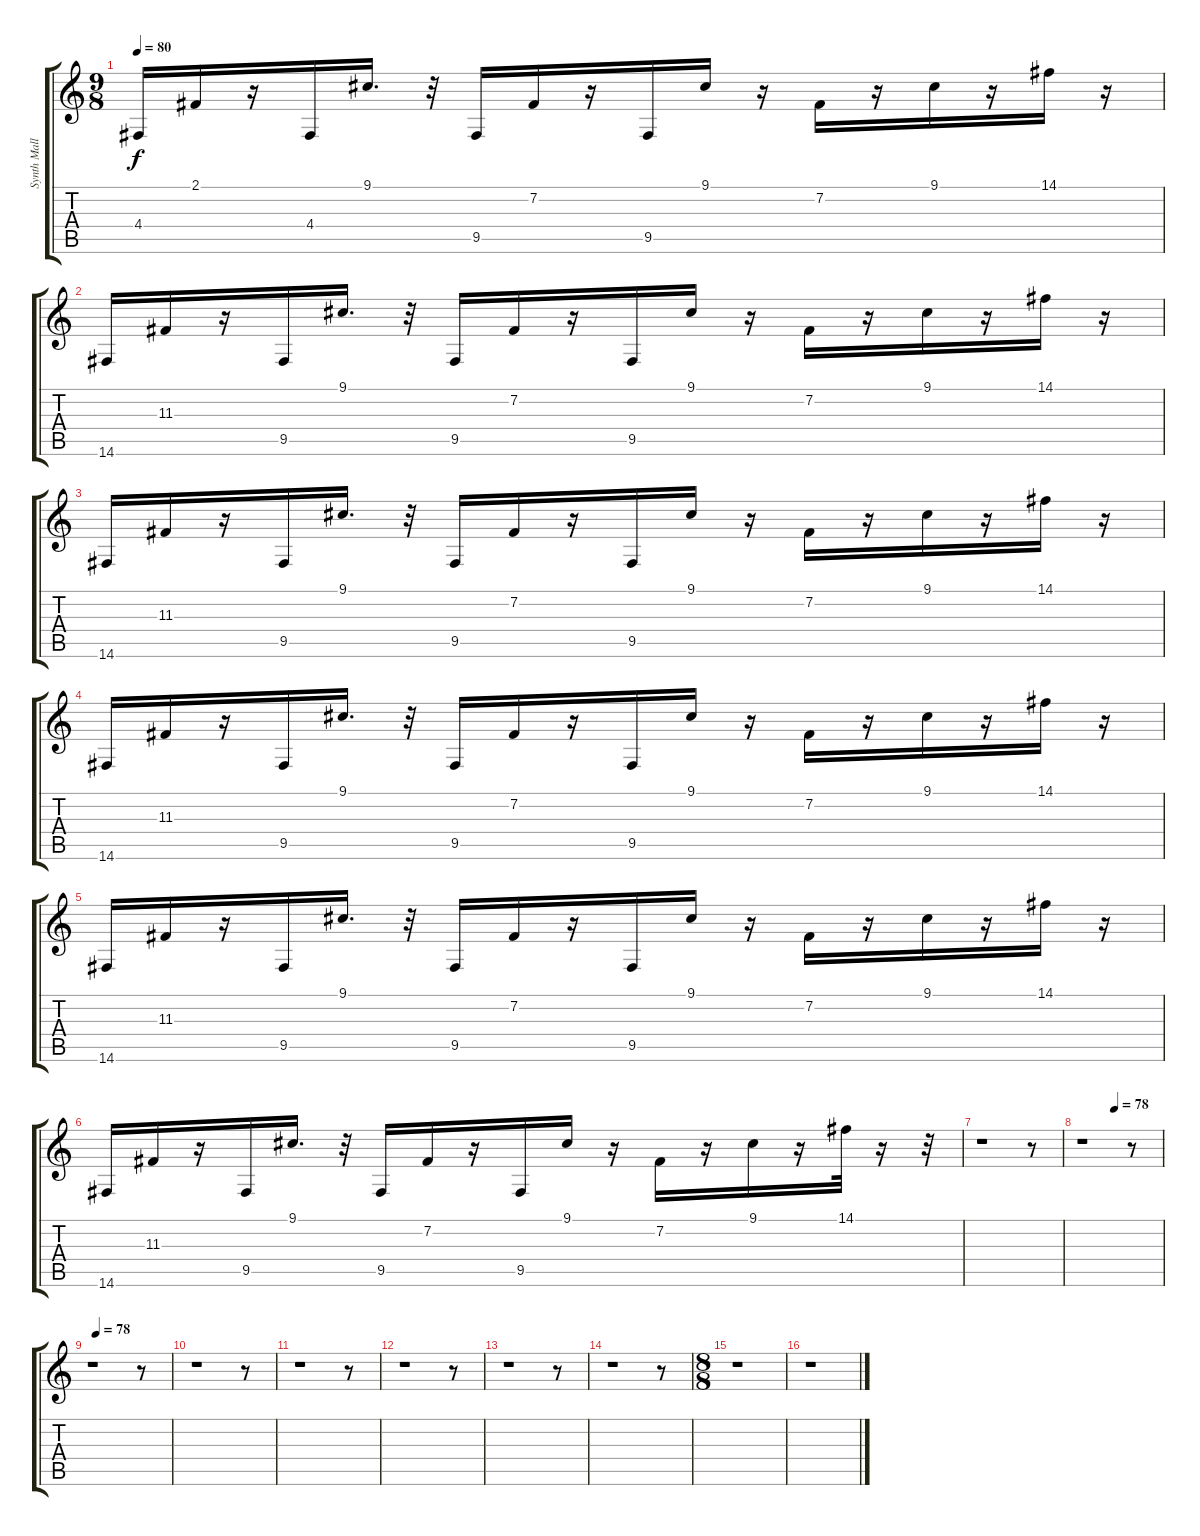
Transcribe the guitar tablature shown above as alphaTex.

\track ("Synth Mallet " "Synth Mall") {instrument fx3crystal}
\staff {score tabs}
\tuning (E4 B3 G3 D3 A2 E2) {hide}
\ts (9 8)
\tempo 80
\clef g2
\ks c
4.4.16{dy f balance 2} 2.1.16 r.16 4.4.16 9.1.16{d} r.32 9.5.16 7.2.16 r.16 9.5.16 9.1.16 r.16 7.2.16 r.16 9.1.16 r.16 14.1.16 r.16 |
14.6.16 11.3.16 r.16 9.5.16 9.1.16{d} r.32 9.5.16 7.2.16 r.16 9.5.16 9.1.16 r.16 7.2.16 r.16 9.1.16 r.16 14.1.16 r.16 |
14.6.16 11.3.16 r.16 9.5.16 9.1.16{d} r.32 9.5.16 7.2.16 r.16 9.5.16 9.1.16 r.16 7.2.16 r.16 9.1.16 r.16 14.1.16 r.16 |
14.6.16 11.3.16 r.16 9.5.16 9.1.16{d} r.32 9.5.16 7.2.16 r.16 9.5.16 9.1.16 r.16 7.2.16 r.16 9.1.16 r.16 14.1.16 r.16 |
14.6.16 11.3.16 r.16 9.5.16 9.1.16{d} r.32 9.5.16 7.2.16 r.16 9.5.16 9.1.16 r.16 7.2.16 r.16 9.1.16 r.16 14.1.16 r.16 |
14.6.16 11.3.16 r.16 9.5.16 9.1.16{d} r.32 9.5.16 7.2.16 r.16 9.5.16 9.1.16 r.16 7.2.16 r.16 9.1.16 r.16 14.1.32 r.16 r.32 |
r.1 r.8 |
\tempo (78 0.4166666666666667)
r.1 r.8 |
\tempo (78 0.05555555555555555)
r.1 r.8 |
r.1 r.8 |
r.1 r.8 |
r.1 r.8 |
r.1 r.8 |
r.1 r.8 |
\ts (8 8)
r.1 |
r.1
